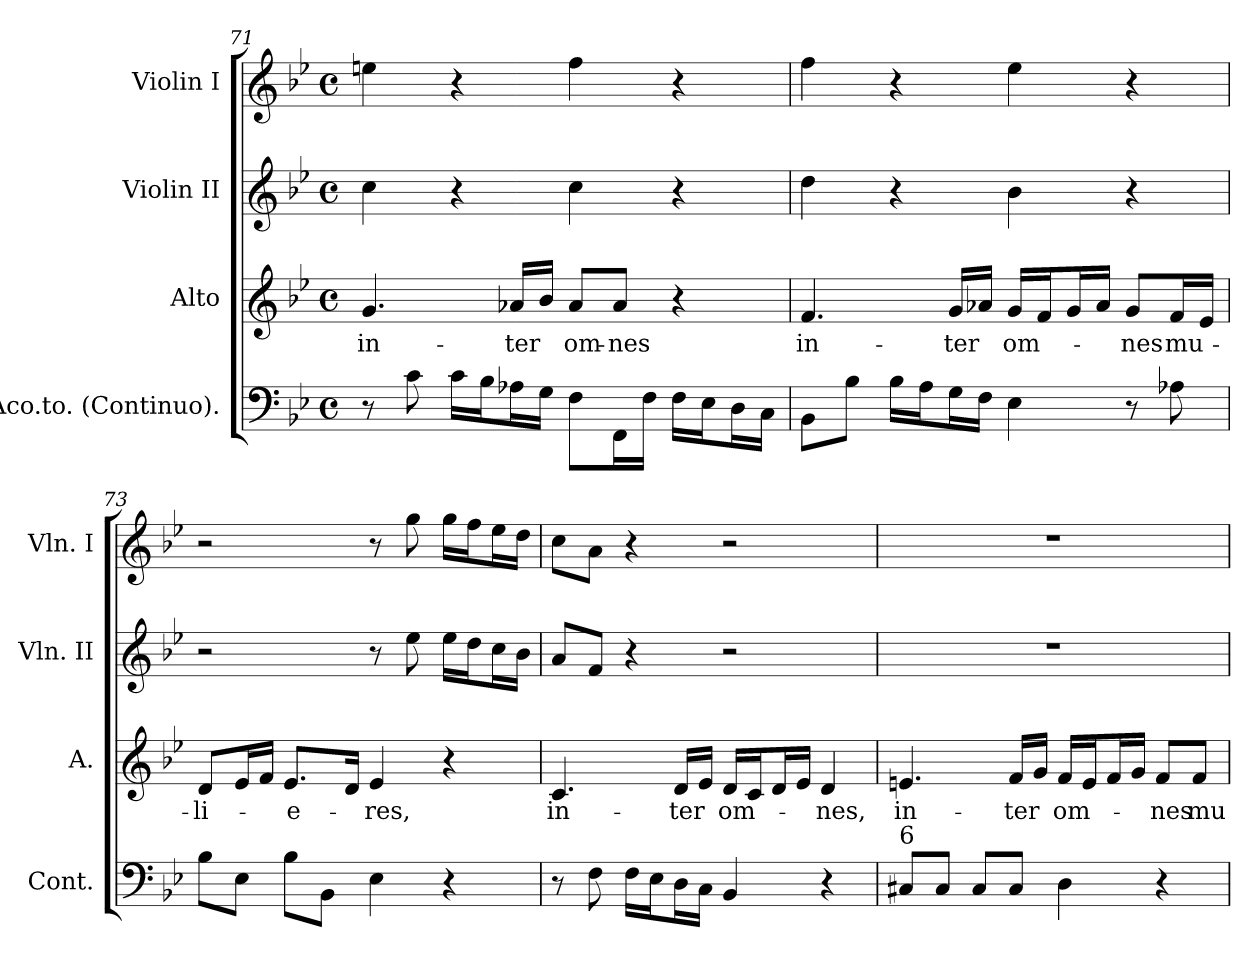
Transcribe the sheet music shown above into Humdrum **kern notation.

**kern	**kern	**text	**kern	**kern
*part4	*part3	*part3	*part2	*part1
*staff4	*staff3	*staff3	*staff2	*staff1
*I"Aco.to. (Continuo).	*I"Alto	*	*I"Violin II	*I"Violin I
*I'Cont.	*I'A.	*	*I'Vln. II	*I'Vln. I
!!LO:LB:g=z
*clefF4	*clefG2	*	*clefG2	*clefG2
*k[b-e-]	*k[b-e-]	*	*k[b-e-]	*k[b-e-]
*B-:	*B-:	*	*B-:	*B-:
*M4/4	*M4/4	*	*M4/4	*M4/4
*met(c)	*met(c)	*	*met(c)	*met(c)
=71	=71	=71	=71	=71
!	!	!LO:LY:b:color=#000000	!	!
8r	4.gi/	in-	4cci\	4eeni\
8ci\	.	.	.	.
16ci\LL	.	.	4r	4r
16B-i\J	.	.	.	.
!	!	!LO:LY:b:color=#000000	!	!
16A-Xi\L	16a-Xi/LL	-ter	.	.
16Gi\JJ	16b-i/JJ	.	.	.
!	!	!LO:LY:b:color=#000000	!	!
8Fi\L	8a-i/L	om-	4cci\	4ffi\
!	!	!LO:LY:b:color=#000000	!	!
16FFi\L	8a-i/J	-nes	.	.
16Fi\JJ	.	.	.	.
16Fi\LL	4r	.	4r	4r
16E-i\J	.	.	.	.
16Di\L	.	.	.	.
16Ci\JJ	.	.	.	.
=72	=72	=72	=72	=72
!	!	!LO:LY:b:color=#000000	!	!
8BB-i\L	4.fi/	in-	4ddi\	4ffi\
8B-i\J	.	.	.	.
16B-i\LL	.	.	4r	4r
16Ai\J	.	.	.	.
!	!	!LO:LY:b:color=#000000	!	!
16Gi\L	16gi/LL	-ter	.	.
16Fi\JJ	16a-Xi/JJ	.	.	.
!	!	!LO:LY:b:color=#000000	!	!
4E-i\	16gi/LL	om-	4b-i\	4ee-i\
.	16fi/J	.	.	.
.	16gi/L	.	.	.
.	16a-i/JJ	.	.	.
!	!	!LO:LY:b:color=#000000	!	!
8r	8gi/L	-nes	4r	4r
!	!	!LO:LY:b:color=#000000	!	!
8A-Xi\	16fi/L	mu-	.	.
.	16e-i/JJ	.	.	.
!!LO:LB:g=z
=73	=73	=73	=73	=73
!	!	!LO:LY:b:color=#000000	!	!
8B-i\L	8di/L	-li-	2r	2r
8E-i\J	16e-i/L	.	.	.
.	16fi/JJ	.	.	.
!	!	!LO:LY:b:color=#000000	!	!
8B-i\L	8.e-i/L	-e-	.	.
8BB-i\J	.	.	.	.
.	16di/Jk	.	.	.
!	!	!LO:LY:b:color=#000000	!	!
4E-i\	4e-i/	-res,	8r	8r
.	.	.	8ee-i\	8ggi\
4r	4r	.	16ee-i\LL	16ggi\LL
.	.	.	16ddi\J	16ffi\J
.	.	.	16cci\L	16ee-i\L
.	.	.	16b-i\JJ	16ddi\JJ
=74	=74	=74	=74	=74
!	!	!LO:LY:b:color=#000000	!	!
8r	4.ci/	in-	8ai/L	8cci\L
8Fi\	.	.	8fi/J	8ai\J
16Fi\LL	.	.	4r	4r
16E-i\J	.	.	.	.
!	!	!LO:LY:b:color=#000000	!	!
16Di\L	16di/LL	-ter	.	.
16Ci\JJ	16e-i/JJ	.	.	.
!	!	!LO:LY:b:color=#000000	!	!
4BB-i/	16di/LL	om-	2r	2r
.	16ci/J	.	.	.
.	16di/L	.	.	.
.	16e-i/JJ	.	.	.
!	!	!LO:LY:b:color=#000000	!	!
4r	4di/	-nes,	.	.
!!LO:PB:g=z
=75	=75	=75	=75	=75
!LO:TX:a:t=6	!	!	!	!
!	!	!LO:LY:b:color=#000000	!	!
8C#Xi/L	4.eni/	in-	1r	1r
8C#i/J	.	.	.	.
8C#i/L	.	.	.	.
!	!	!LO:LY:b:color=#000000	!	!
8C#i/J	16fi/LL	-ter	.	.
.	16gi/JJ	.	.	.
!	!	!LO:LY:b:color=#000000	!	!
4Di\	16fi/LL	om-	.	.
.	16ei/J	.	.	.
.	16fi/L	.	.	.
.	16gi/JJ	.	.	.
!	!	!LO:LY:b:color=#000000	!	!
4r	8fi/L	-nes	.	.
!	!	!LO:LY:b:color=#000000	!	!
.	8fi/J	mu-	.	.
=	=	=	=	=
*-	*-	*-	*-	*-
